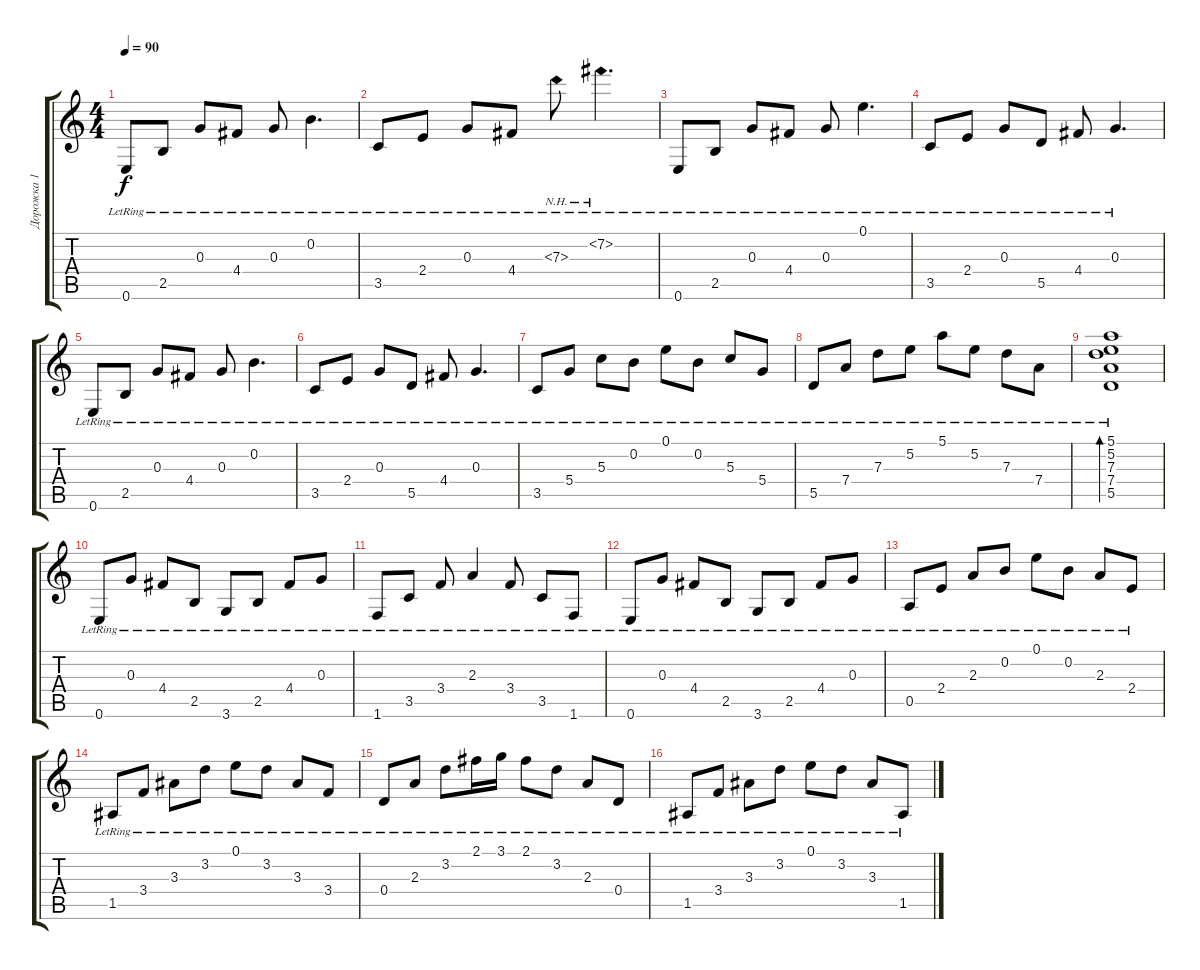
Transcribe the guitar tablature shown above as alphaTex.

\track ("Дорожка 1" "Дорожка 1") {instrument acousticguitarnylon}
\staff {score tabs}
\tuning (E4 B3 G3 D3 A2 E2) {hide}
\ts (4 4)
\tempo 90
\clef g2
\ks c
0.6{lr}.8{dy f} 2.5{lr}.8 0.3{lr}.8 4.4{lr}.8 0.3{lr}.8 0.2{lr}.4{d} |
3.5{lr}.8 2.4{lr}.8 0.3{lr}.8 4.4{lr}.8 7.3{nh lr}.8 7.2{nh lr}.4{d} |
0.6{lr}.8 2.5{lr}.8 0.3{lr}.8 4.4{lr}.8 0.3{lr}.8 0.1{lr}.4{d} |
3.5{lr}.8 2.4{lr}.8 0.3{lr}.8 5.5{lr}.8 4.4{lr}.8 0.3{lr}.4{d} |
0.6{lr}.8 2.5{lr}.8 0.3{lr}.8 4.4{lr}.8 0.3{lr}.8 0.2{lr}.4{d} |
3.5{lr}.8 2.4{lr}.8 0.3{lr}.8 5.5{lr}.8 4.4{lr}.8 0.3{lr}.4{d} |
3.5{lr}.8 5.4{lr}.8 5.3{lr}.8 0.2{lr}.8 0.1{lr}.8 0.2{lr}.8 5.3{lr}.8 5.4{lr}.8 |
5.5{lr}.8 7.4{lr}.8 7.3{lr}.8 5.2{lr}.8 5.1{lr}.8 5.2{lr}.8 7.3{lr}.8 7.4{lr}.8 |
(5.1{lr} 5.2{lr} 7.3{lr} 7.4{lr} 5.5{lr}).1{bd 240} |
0.6{lr}.8 0.3{lr}.8 4.4{lr}.8 2.5{lr}.8 3.6{lr}.8 2.5{lr}.8 4.4{lr}.8 0.3{lr}.8 |
1.6{lr}.8 3.5{lr}.8 3.4{lr}.8 2.3{lr}.4 3.4{lr}.8 3.5{lr}.8 1.6{lr}.8 |
0.6{lr}.8 0.3{lr}.8 4.4{lr}.8 2.5{lr}.8 3.6{lr}.8 2.5{lr}.8 4.4{lr}.8 0.3{lr}.8 |
0.5{lr}.8 2.4{lr}.8 2.3{lr}.8 0.2{lr}.8 0.1{lr}.8 0.2{lr}.8 2.3{lr}.8 2.4{lr}.8 |
1.5{lr}.8 3.4{lr}.8 3.3{lr}.8 3.2{lr}.8 0.1{lr}.8 3.2{lr}.8 3.3{lr}.8 3.4{lr}.8 |
0.4{lr}.8 2.3{lr}.8 3.2{lr}.8 2.1{lr}.16 3.1{lr}.16 2.1{lr}.8 3.2{lr}.8 2.3{lr}.8 0.4{lr}.8 |
1.5{lr}.8 3.4{lr}.8 3.3{lr}.8 3.2{lr}.8 0.1{lr}.8 3.2{lr}.8 3.3{lr}.8 1.5{lr}.8
